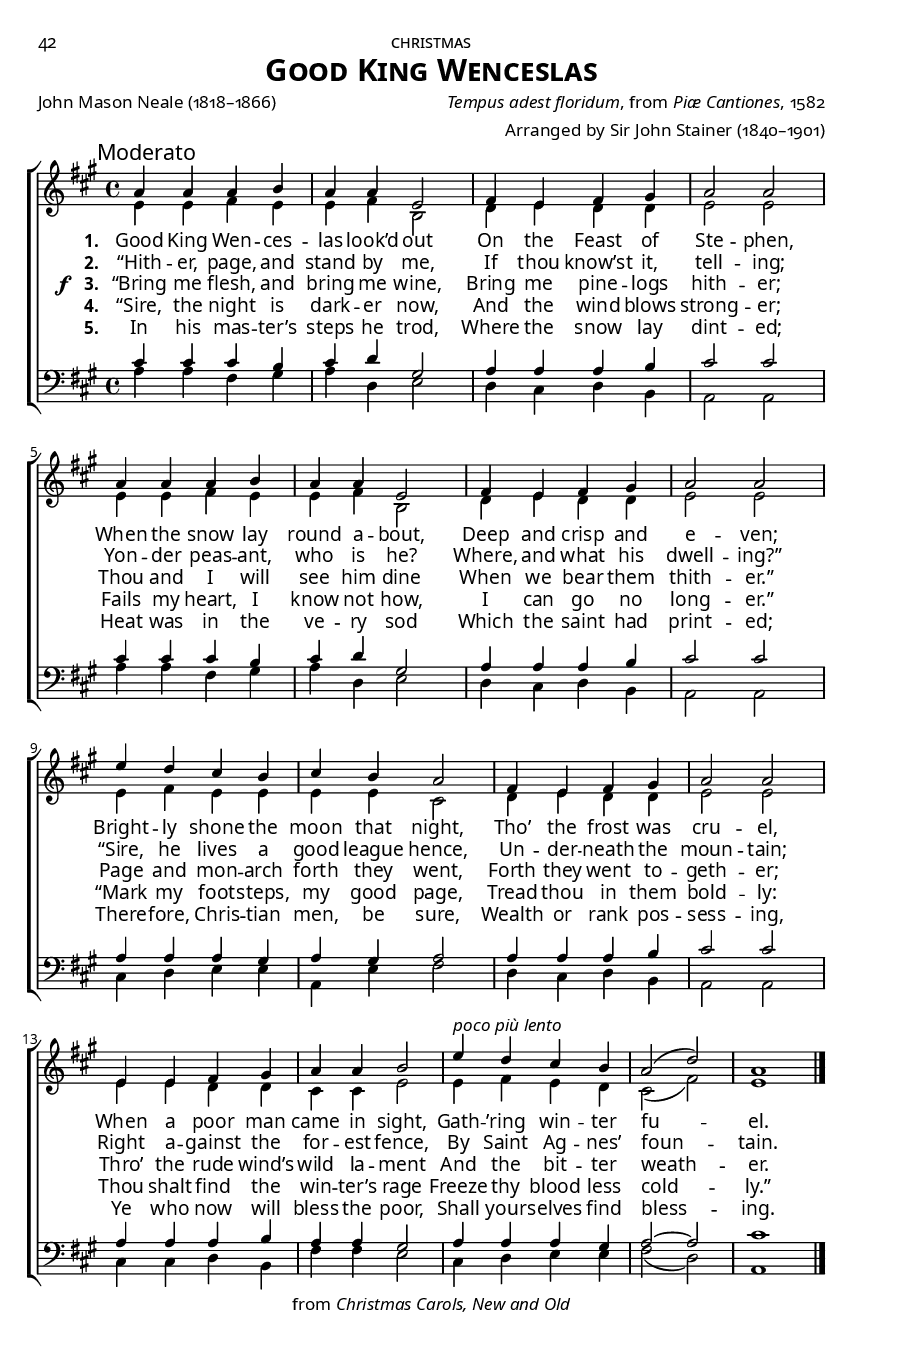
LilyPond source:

\version "2.14.2"
\include "util.ly"
\header {
  title = \markup{\override #'(font-name . "Garamond Premier Pro Semibold"){ \abs-fontsize #15 \smallCapsOldStyle"Good King Wenceslas"}}
  poet = \markup\oldStyleNum"John Mason Neale (1818–1866)"
  composer = \markup \concat{ \italic "Tempus adest floridum" ", from " \italic "Piæ Cantiones" \oldStyleNum", 1582"}
  arranger = \markup\oldStyleNum"Arranged by Sir John Stainer (1840–1901)"
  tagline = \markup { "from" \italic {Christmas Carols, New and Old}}
}
\paper {
  paper-height = 9\in
  paper-width = 6\in
  indent = 0\in
  %system-system-spacing = #'((basic-distance . 10) (padding . 0))
  system-system-spacing =
    #'((basic-distance . 0)
       (minimum-distance . 0)
       (padding . -15)
       (stretchability . 100))
  ragged-last-bottom = ##f
  ragged-bottom = ##f
  two-sided = ##t
  inner-margin = 0.5\in
  outer-margin = 0.25\in
  top-margin = 0.25\in
  bottom-margin = 0.25\in
  first-page-number = #042
  print-first-page-number = ##t
  headerLine = \markup{\override #'(font-name . "Garamond Premier Pro") \smallCapsOldStyle"christmas"}
  oddHeaderMarkup = \markup\fill-line{
     \override #'(font-name . "Garamond Premier Pro")\abs-fontsize #8.5
     \combine 
        \fill-line{"" \on-the-fly #print-page-number-check-first
        \oldStylePageNum""
        }
        \fill-line{\headerLine}
  }
  evenHeaderMarkup = \markup {
     \override #'(font-name . "Garamond Premier Pro")\abs-fontsize #8.5
     \combine
        \on-the-fly #print-page-number-check-first
        \oldStylePageNum""
        \fill-line{\headerLine}
  }
}
#(set-global-staff-size 15) \paper{ #(define fonts (make-pango-font-tree "GoudyOlSt BT" "Garamond Premier Pro" "Garamond Premier Pro" (/ 15 20))) }
global = {
  \key a \major
  \time 4/4
  \override DynamicLineSpanner #'staff-padding = #0.0
  \override DynamicLineSpanner #'Y-extent = #'(0.2 . -0.2)
  \override TextScript #'staff-padding = #0.0
  \override TextScript #'Y-extent = #'(0 . -0)
}

sopMusic = \relative c'' {
  \once \override Score.RehearsalMark #'self-alignment-X = #LEFT
  \mark "Moderato"
  a4 a a b |
  a a e2 |
  fis4 e fis gis |
  a2 a |
  
  a4 a a b |
  a a e2 |
  fis4 e fis gis |
  a2 a |
  
  e'4 d cis b |
  cis b a2 |
  fis4 e fis gis |
  a2 a |
  
  e4 e fis gis |
  a a b2 |
  e4^\markup\italic"poco più lento" d cis b |
  a2( d) |
  a1 \bar "|."
}
sopWords = \lyricmode {
  
}

altoMusic = \relative c' {
  e4 e fis e |
  e fis b,2 |
  d4 e d d |
  e2 e |
  
  e4 e fis e |
  e fis b,2 |
  d4 e d d |
  e2 e |
  
  e4 fis e e |
  e e cis2 |
  d4 e d d |
  e2 e |
  
  e4 e d d |
  cis cis e2 |
  e4 fis e d |
  cis2( fis) |
  e1 \bar "|."
}
altoWords = \lyricmode {
  \dropLyricsIX
  \set stanza = #"1. "
  Good King Wen -- ces -- las look’d out
  On the Feast of Ste -- phen,
  When the snow lay round a -- bout,
  Deep and crisp and e -- ven;
  Bright -- ly shone the moon that night,
  Tho’ the frost was cru -- el,
  When a poor man came in sight,
  Gath -- ’ring win -- ter fu -- el.
}
altoWordsII = \lyricmode {
  \dropLyricsIX
  \set stanza = #"2. "
  “Hith -- er, page, and stand by me,
  If thou know’st it, tell -- ing;
  Yon -- der peas -- ant, who is he?
  Where, and what his dwell -- ing?”
  “Sire, he lives a good league hence,
  Un -- der -- neath the moun -- tain;
  Right a -- gainst the for -- est fence,
  By Saint Ag -- nes’ foun -- tain.
}
altoWordsIII = {
  \dropLyricsIX
  \set stanza = \markup{\dynamic"f  " "3. "}
  \lyricmode {
    “Bring me flesh, and bring me wine,
    Bring me pine -- logs hith -- er;
    Thou and I will see him dine
    When we bear them thith -- er.”
    Page and mon -- arch forth they went,
    Forth they went to -- geth -- er;
    Thro’ the rude wind’s wild la -- ment
    And the bit -- ter weath -- er.
  }
}
altoWordsIV = \lyricmode {
  \dropLyricsIX
  \set stanza = #"4. "
  “Sire, the night is dark -- er now,
  And the wind blows strong -- er;
  Fails my heart, I know not how,
  I can go no long -- er.”
  “Mark my foot -- steps, my good page,
  Tread thou in them bold -- ly:
  Thou shalt find the win -- ter’s rage
  Freeze thy blood less cold -- ly.”
}
altoWordsV = \lyricmode {
  \dropLyricsIX
  \set stanza = #"5. "
  In his mas -- ter’s steps he trod,
  Where the snow lay dint -- ed;
  Heat was in the ve -- ry sod
  Which the saint had print -- ed;
  There -- fore, Chris -- tian men, be sure,
  Wealth or rank pos -- sess -- ing,
  Ye who now will bless the poor,
  Shall your -- selves find bless -- ing.
}
tenorMusic = \relative c' {
  cis4 cis cis b |
  cis d gis,2 |
  a4 a a b |
  cis2 cis |
  
  cis4 cis cis b |
  cis d gis,2 |
  a4 a a b |
  cis2 cis |
  
  a4 a a gis |
  a gis a2 |
  a4 a a b |
  cis2 cis |
  
  a4 a a b |
  a a gis2 |
  a4 a a gis |
  a2~ a |
  cis1 \bar "|."
}
tenorWords = \lyricmode {

}

bassMusic = \relative c' {
  a4 a fis gis |
  a d, e2 |
  d4 cis d b |
  a2 a |
  
  a'4 a fis gis |
  a d, e2 |
  d4 cis d b |
  a2 a |
  
  cis4 d e e |
  a, e' fis2 |
  d4 cis d b |
  a2 a |
  
  cis4 cis d b |
  fis' fis e2 |
  cis4 d e e |
  fis2( d) |
  a1 \bar "|."
}
bassWords = \lyricmode {

}

\score {
  <<
   \new ChoirStaff <<
%    \new Lyrics = sopranos \with { \override VerticalAxisGroup #'nonstaff-relatedstaff-spacing = #'((basic-distance . 1)) }
    \new Staff = women <<
      \new Voice = "sopranos" { \voiceOne << \global \sopMusic >> }
      \new Voice = "altos" { \voiceTwo << \global \altoMusic >> }
    >>
    \new Lyrics \with { alignAboveContext = #"women" \override VerticalAxisGroup #'nonstaff-relatedstaff-spacing = #'((basic-distance . 1))} \lyricsto "sopranos" \sopWords
    \new Lyrics = "altosV"  \with { alignBelowContext = #"women" } \lyricsto "sopranos" \altoWordsV
    \new Lyrics = "altosIV"  \with { alignBelowContext = #"women" } \lyricsto "sopranos" \altoWordsIV
    \new Lyrics = "altosIII"  \with { alignBelowContext = #"women" } \lyricsto "sopranos" \altoWordsIII
    \new Lyrics = "altosII"  \with { alignBelowContext = #"women" } \lyricsto "sopranos" \altoWordsII
    \new Lyrics = "altos"  \with { alignBelowContext = #"women" \override VerticalAxisGroup #'nonstaff-relatedstaff-spacing = #'((padding . -0.5)) } \lyricsto "sopranos" \altoWords
   \new Staff = men <<
      \clef bass
      \new Voice = "tenors" { \voiceOne << \global \tenorMusic >> }
      \new Voice = "basses" { \voiceTwo << \global \bassMusic >> }
    >>
    \new Lyrics \with { alignAboveContext = #"men" \override VerticalAxisGroup #'nonstaff-relatedstaff-spacing = #'((basic-distance . 1)) } \lyricsto "tenors" \tenorWords
    \new Lyrics \with { alignBelowContext = #"men" \override VerticalAxisGroup #'nonstaff-relatedstaff-spacing = #'((basic-distance . 1)) } \lyricsto "basses" \bassWords
  >>
%    \new PianoStaff << \new Staff { \new Voice { \pianoRH } } \new Staff { \clef "bass" \pianoLH } >>
  >>
  \layout {
    \context {
      \Score
      %\override SpacingSpanner #'base-shortest-duration = #(ly:make-moment 1 8)
      %\override SpacingSpanner #'common-shortest-duration = #(ly:make-moment 1 4)
    }
    \context {
      % Remove all empty staves
      % \Staff \RemoveEmptyStaves \override VerticalAxisGroup #'remove-first = ##t
    }
  }
  \midi {
    \tempo 4 = 90
    \set Staff.midiInstrument = "flute"
  
    \context {
      \Voice
      \remove "Dynamic_performer"
    }
  }
}
